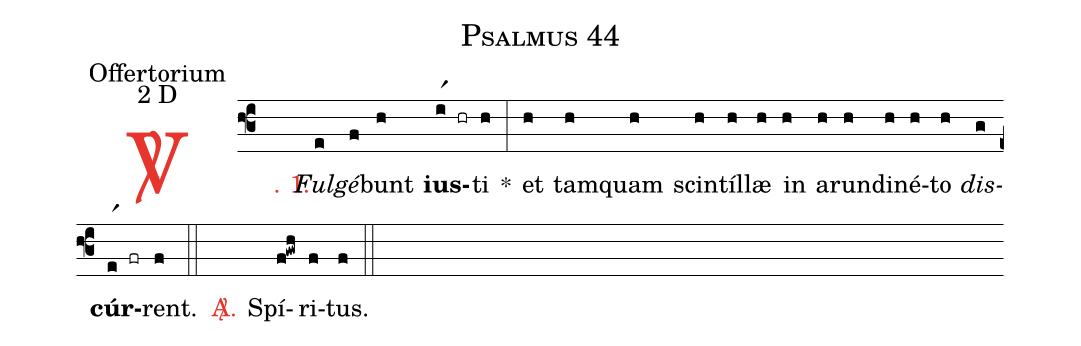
name: Psalmus 44;
office-part: Offertorium;
mode: 2;
mode-differentia: D;
%%
(f3)

<c><sp>V/</sp>. 1.</c>() <i>F{u}l</i>(e)<i>gé</i>(f)bunt(h) <b>ius</b>(ir1 hr)ti(h) *(:) et(h) tam(h)quam(h) scin(h)tíl(h)læ(h) in(h) a(h)run(h)di(h)né(h)to(h) <i>dis</i>(g)<b>cúr</b>(er1 fr)rent.(f)

(::)

<c><sp>A/</sp>.</c>() Spí(f!gwh)ri(f)tus.(f)

(::)
